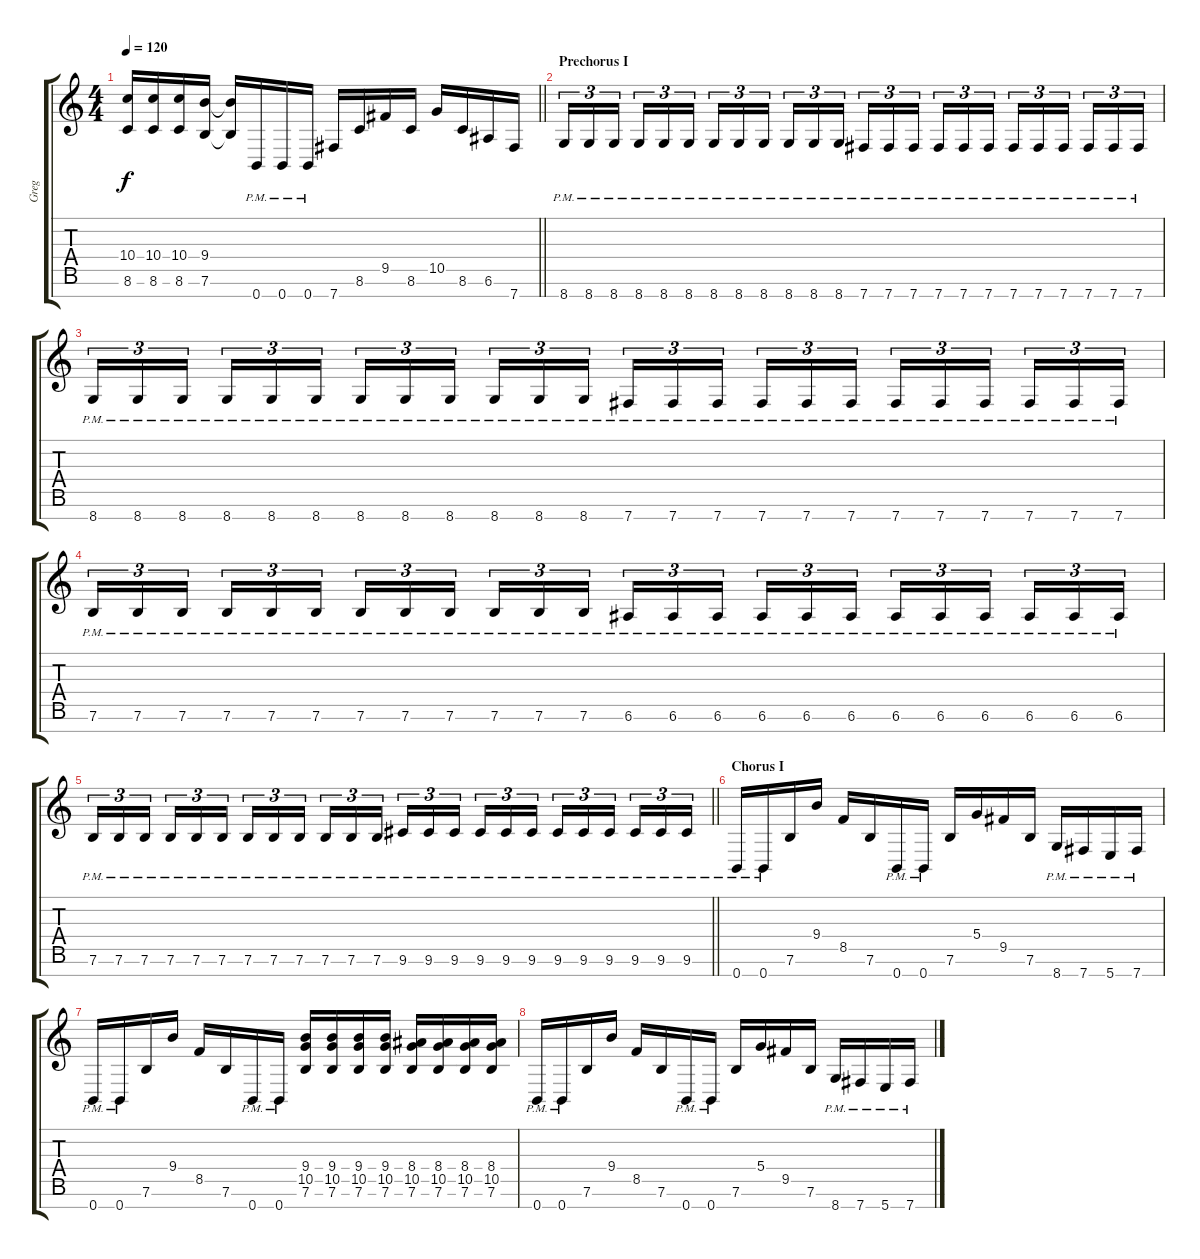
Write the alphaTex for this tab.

\track ("Greg" "Greg") {instrument distortionguitar}
\staff {score tabs}
\tuning (E4 B3 G3 D3 A2 E2 B1) {hide}
\ts (4 4)
\tempo 120
\clef g2
\barLineRight lightlight
\ks c
(10.4 8.6).16{dy f} (10.4 8.6).16 (10.4 8.6).16 (9.4 7.6).16 (9.4{t} 7.6{t}).16 0.7{pm}.16 0.7{pm}.16 0.7{pm}.16 7.7.16 8.6.16 9.5.16 8.6.16 10.5.16 8.6.16 6.6.16 7.7.16 |
\section ("" "Prechorus I")
8.7{pm}.16{tu (3 2)} 8.7{pm}.16{tu (3 2)} 8.7{pm}.16{tu (3 2) beam splitsecondary} 8.7{pm}.16{tu (3 2)} 8.7{pm}.16{tu (3 2)} 8.7{pm}.16{tu (3 2)} 8.7{pm}.16{tu (3 2)} 8.7{pm}.16{tu (3 2)} 8.7{pm}.16{tu (3 2) beam splitsecondary} 8.7{pm}.16{tu (3 2)} 8.7{pm}.16{tu (3 2)} 8.7{pm}.16{tu (3 2)} 7.7{pm}.16{tu (3 2)} 7.7{pm}.16{tu (3 2)} 7.7{pm}.16{tu (3 2) beam splitsecondary} 7.7{pm}.16{tu (3 2)} 7.7{pm}.16{tu (3 2)} 7.7{pm}.16{tu (3 2)} 7.7{pm}.16{tu (3 2)} 7.7{pm}.16{tu (3 2)} 7.7{pm}.16{tu (3 2) beam splitsecondary} 7.7{pm}.16{tu (3 2)} 7.7{pm}.16{tu (3 2)} 7.7{pm}.16{tu (3 2)} |
8.7{pm}.16{tu (3 2)} 8.7{pm}.16{tu (3 2)} 8.7{pm}.16{tu (3 2) beam splitsecondary} 8.7{pm}.16{tu (3 2)} 8.7{pm}.16{tu (3 2)} 8.7{pm}.16{tu (3 2)} 8.7{pm}.16{tu (3 2)} 8.7{pm}.16{tu (3 2)} 8.7{pm}.16{tu (3 2) beam splitsecondary} 8.7{pm}.16{tu (3 2)} 8.7{pm}.16{tu (3 2)} 8.7{pm}.16{tu (3 2)} 7.7{pm}.16{tu (3 2)} 7.7{pm}.16{tu (3 2)} 7.7{pm}.16{tu (3 2) beam splitsecondary} 7.7{pm}.16{tu (3 2)} 7.7{pm}.16{tu (3 2)} 7.7{pm}.16{tu (3 2)} 7.7{pm}.16{tu (3 2)} 7.7{pm}.16{tu (3 2)} 7.7{pm}.16{tu (3 2) beam splitsecondary} 7.7{pm}.16{tu (3 2)} 7.7{pm}.16{tu (3 2)} 7.7{pm}.16{tu (3 2)} |
7.6{pm}.16{tu (3 2)} 7.6{pm}.16{tu (3 2)} 7.6{pm}.16{tu (3 2) beam splitsecondary} 7.6{pm}.16{tu (3 2)} 7.6{pm}.16{tu (3 2)} 7.6{pm}.16{tu (3 2)} 7.6{pm}.16{tu (3 2)} 7.6{pm}.16{tu (3 2)} 7.6{pm}.16{tu (3 2) beam splitsecondary} 7.6{pm}.16{tu (3 2)} 7.6{pm}.16{tu (3 2)} 7.6{pm}.16{tu (3 2)} 6.6{pm}.16{tu (3 2)} 6.6{pm}.16{tu (3 2)} 6.6{pm}.16{tu (3 2) beam splitsecondary} 6.6{pm}.16{tu (3 2)} 6.6{pm}.16{tu (3 2)} 6.6{pm}.16{tu (3 2)} 6.6{pm}.16{tu (3 2)} 6.6{pm}.16{tu (3 2)} 6.6{pm}.16{tu (3 2) beam splitsecondary} 6.6{pm}.16{tu (3 2)} 6.6{pm}.16{tu (3 2)} 6.6{pm}.16{tu (3 2)} |
\barLineRight lightlight
7.6{pm}.16{tu (3 2)} 7.6{pm}.16{tu (3 2)} 7.6{pm}.16{tu (3 2) beam splitsecondary} 7.6{pm}.16{tu (3 2)} 7.6{pm}.16{tu (3 2)} 7.6{pm}.16{tu (3 2)} 7.6{pm}.16{tu (3 2)} 7.6{pm}.16{tu (3 2)} 7.6{pm}.16{tu (3 2) beam splitsecondary} 7.6{pm}.16{tu (3 2)} 7.6{pm}.16{tu (3 2)} 7.6{pm}.16{tu (3 2)} 9.6{pm}.16{tu (3 2)} 9.6{pm}.16{tu (3 2)} 9.6{pm}.16{tu (3 2) beam splitsecondary} 9.6{pm}.16{tu (3 2)} 9.6{pm}.16{tu (3 2)} 9.6{pm}.16{tu (3 2)} 9.6{pm}.16{tu (3 2)} 9.6{pm}.16{tu (3 2)} 9.6{pm}.16{tu (3 2) beam splitsecondary} 9.6{pm}.16{tu (3 2)} 9.6{pm}.16{tu (3 2)} 9.6{pm}.16{tu (3 2)} |
\section ("" "Chorus I")
0.7{pm}.16 0.7{pm}.16 7.6.16 9.4.16 8.5.16 7.6.16 0.7{pm}.16 0.7{pm}.16 7.6.16 5.4.16 9.5.16 7.6.16 8.7{pm}.16 7.7{pm}.16 5.7{pm}.16 7.7{pm}.16 |
0.7{pm}.16 0.7{pm}.16 7.6.16 9.4.16 8.5.16 7.6.16 0.7{pm}.16 0.7{pm}.16 (9.4 10.5 7.6).16 (9.4 10.5 7.6).16 (9.4 10.5 7.6).16 (9.4 10.5 7.6).16 (8.4 10.5 7.6).16 (8.4 10.5 7.6).16 (8.4 10.5 7.6).16 (8.4 10.5 7.6).16 |
0.7{pm}.16 0.7{pm}.16 7.6.16 9.4.16 8.5.16 7.6.16 0.7{pm}.16 0.7{pm}.16 7.6.16 5.4.16 9.5.16 7.6.16 8.7{pm}.16 7.7{pm}.16 5.7{pm}.16 7.7{pm}.16
